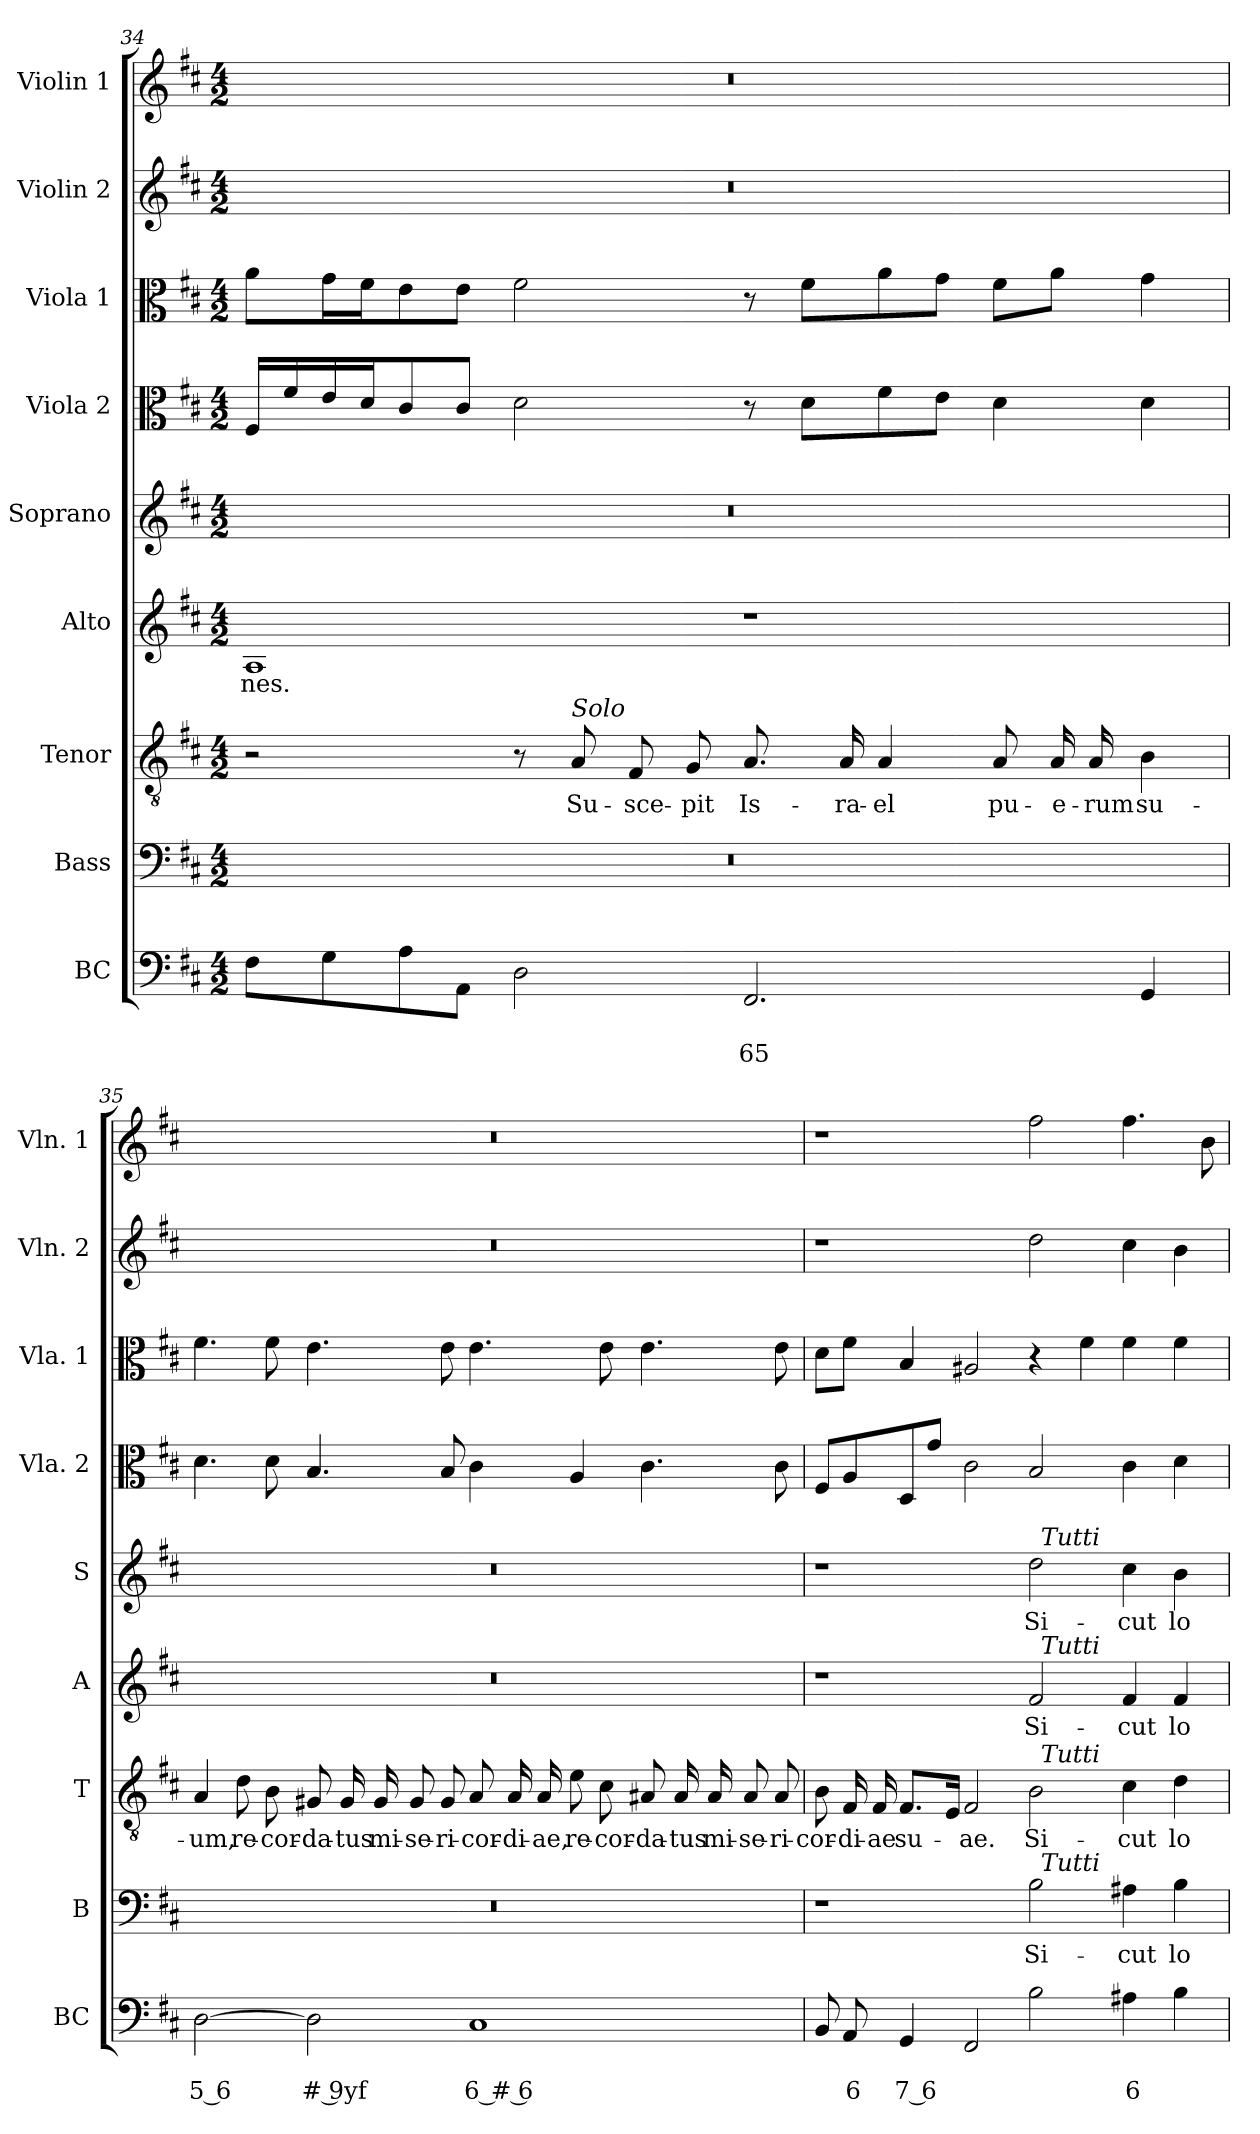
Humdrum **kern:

**kern	**text	**text	**kern	**text	**kern	**text	**kern	**text	**kern	**text	**kern	**kern	**kern	**kern
*part9	*part9	*part9	*part8	*part8	*part7	*part7	*part6	*part6	*part5	*part5	*part4	*part3	*part2	*part1
*staff9	*staff9	*staff9	*staff8	*staff8	*staff7	*staff7	*staff6	*staff6	*staff5	*staff5	*staff4	*staff3	*staff2	*staff1
*I"BC	*	*	*I"Bass	*	*I"Tenor	*	*I"Alto	*	*I"Soprano	*	*I"Viola 2	*I"Viola 1	*I"Violin 2	*I"Violin 1
*I'BC	*	*	*I'B	*	*I'T	*	*I'A	*	*I'S	*	*I'Vla. 2	*I'Vla. 1	*I'Vln. 2	*I'Vln. 1
*clefF4	*	*	*clefF4	*	*clefGv2	*	*clefG2	*	*clefG2	*	*clefC3	*clefC3	*clefG2	*clefG2
*k[f#c#]	*	*	*k[f#c#]	*	*k[f#c#]	*	*k[f#c#]	*	*k[f#c#]	*	*k[f#c#]	*k[f#c#]	*k[f#c#]	*k[f#c#]
*D:	*	*	*D:	*	*D:	*	*D:	*	*D:	*	*D:	*D:	*D:	*D:
*M4/2	*	*	*M4/2	*	*M4/2	*	*M4/2	*	*M4/2	*	*M4/2	*M4/2	*M4/2	*M4/2
=34	=34	=34	=34	=34	=34	=34	=34	=34	=34	=34	=34	=34	=34	=34
!	!	!	!	!	!	!	!	!LO:LY:b	!	!	!	!	!	!
8F#\L	.	.	0r	.	2r	.	1A	-nes.	0r	.	16F#/LL	8a\L	0r	0r
.	.	.	.	.	.	.	.	.	.	.	16f#/	.	.	.
8G\	.	.	.	.	.	.	.	.	.	.	16e/	16g\L	.	.
.	.	.	.	.	.	.	.	.	.	.	16d/J	16f#\J	.	.
8A\	.	.	.	.	.	.	.	.	.	.	8c#/	8e\	.	.
8AA\J	.	.	.	.	.	.	.	.	.	.	8c#/J	8e\J	.	.
2D\	.	.	.	.	8r	.	.	.	.	.	2d\	2f#\	.	.
!	!	!	!	!	!LO:TX:a:i:t=Solo	!	!	!	!	!	!	!	!	!
!	!	!	!	!	!	!LO:LY:b	!	!	!	!	!	!	!	!
.	.	.	.	.	8A/	Su-	.	.	.	.	.	.	.	.
!	!	!	!	!	!	!LO:LY:b	!	!	!	!	!	!	!	!
.	.	.	.	.	8F#/	-sce-	.	.	.	.	.	.	.	.
!	!	!	!	!	!	!LO:LY:b	!	!	!	!	!	!	!	!
.	.	.	.	.	8G/	-pit	.	.	.	.	.	.	.	.
!	!	!LO:LY:b	!	!	!	!LO:LY:b	!	!	!	!	!	!	!	!
2.FF#/	.	65	.	.	8.A/	Is-	1r	.	.	.	8r	8r	.	.
.	.	.	.	.	.	.	.	.	.	.	8d\L	8f#\L	.	.
!	!	!	!	!	!	!LO:LY:b	!	!	!	!	!	!	!	!
.	.	.	.	.	16A/	-ra-	.	.	.	.	.	.	.	.
!	!	!	!	!	!	!LO:LY:b	!	!	!	!	!	!	!	!
.	.	.	.	.	4A/	-el	.	.	.	.	8f#\	8a\	.	.
.	.	.	.	.	.	.	.	.	.	.	8e\J	8g\J	.	.
!	!	!	!	!	!	!LO:LY:b	!	!	!	!	!	!	!	!
.	.	.	.	.	8A/	pu-	.	.	.	.	4d\	8f#\L	.	.
!	!	!	!	!	!	!LO:LY:b	!	!	!	!	!	!	!	!
.	.	.	.	.	16A/	-e-	.	.	.	.	.	8a\J	.	.
!	!	!	!	!	!	!LO:LY:b	!	!	!	!	!	!	!	!
.	.	.	.	.	16A/	-rum	.	.	.	.	.	.	.	.
!	!	!	!	!	!	!LO:LY:b	!	!	!	!	!	!	!	!
4GG/	.	.	.	.	4B\	su-	.	.	.	.	4d\	4g\	.	.
!!LO:PB:g=z
=35	=35	=35	=35	=35	=35	=35	=35	=35	=35	=35	=35	=35	=35	=35
!	!	!LO:LY:b	!	!	!	!LO:LY:b	!	!	!	!	!	!	!	!
[2D\	.	5 6	0r	.	4A/	-um,	0r	.	0r	.	4.d\	4.f#\	0r	0r
!	!	!	!	!	!	!LO:LY:b	!	!	!	!	!	!	!	!
.	.	.	.	.	8d\	re-	.	.	.	.	.	.	.	.
!	!	!	!	!	!	!LO:LY:b	!	!	!	!	!	!	!	!
.	.	.	.	.	8B\	-cor-	.	.	.	.	8d\	8f#\	.	.
!	!	!LO:LY:b	!	!	!	!LO:LY:b	!	!	!	!	!	!	!	!
2D\]	.	# 9yf	.	.	8G#X/	-da-	.	.	.	.	4.B/	4.e\	.	.
!	!	!	!	!	!	!LO:LY:b	!	!	!	!	!	!	!	!
.	.	.	.	.	16G#/	-tus	.	.	.	.	.	.	.	.
!	!	!	!	!	!	!LO:LY:b	!	!	!	!	!	!	!	!
.	.	.	.	.	16G#/	mi-	.	.	.	.	.	.	.	.
!	!	!	!	!	!	!LO:LY:b	!	!	!	!	!	!	!	!
.	.	.	.	.	8G#/	-se-	.	.	.	.	.	.	.	.
!	!	!	!	!	!	!LO:LY:b	!	!	!	!	!	!	!	!
.	.	.	.	.	8G#/	-ri-	.	.	.	.	8B/	8e\	.	.
!	!	!LO:LY:b	!	!	!	!LO:LY:b	!	!	!	!	!	!	!	!
1C#	.	6 # 6	.	.	8A/	-cor-	.	.	.	.	4c#\	4.e\	.	.
!	!	!	!	!	!	!LO:LY:b	!	!	!	!	!	!	!	!
.	.	.	.	.	16A/	-di-	.	.	.	.	.	.	.	.
!	!	!	!	!	!	!LO:LY:b	!	!	!	!	!	!	!	!
.	.	.	.	.	16A/	-ae,	.	.	.	.	.	.	.	.
!	!	!	!	!	!	!LO:LY:b	!	!	!	!	!	!	!	!
.	.	.	.	.	8e\	re-	.	.	.	.	4A/	.	.	.
!	!	!	!	!	!	!LO:LY:b	!	!	!	!	!	!	!	!
.	.	.	.	.	8c#\	-cor-	.	.	.	.	.	8e\	.	.
!	!	!	!	!	!	!LO:LY:b	!	!	!	!	!	!	!	!
.	.	.	.	.	8A#X/	-da-	.	.	.	.	4.c#\	4.e\	.	.
!	!	!	!	!	!	!LO:LY:b	!	!	!	!	!	!	!	!
.	.	.	.	.	16A#/	-tus	.	.	.	.	.	.	.	.
!	!	!	!	!	!	!LO:LY:b	!	!	!	!	!	!	!	!
.	.	.	.	.	16A#/	mi-	.	.	.	.	.	.	.	.
!	!	!	!	!	!	!LO:LY:b	!	!	!	!	!	!	!	!
.	.	.	.	.	8A#/	-se-	.	.	.	.	.	.	.	.
!	!	!	!	!	!	!LO:LY:b	!	!	!	!	!	!	!	!
.	.	.	.	.	8A#/	-ri-	.	.	.	.	8c#\	8e\	.	.
=36	=36	=36	=36	=36	=36	=36	=36	=36	=36	=36	=36	=36	=36	=36
!	!	!	!	!	!	!LO:LY:b	!	!	!	!	!	!	!	!
*	*	*	*^	*	*^	*	*^	*	*^	*	*	*	*	*
8BB/	.	.	1r	1ryy	.	8B\	1ryy	-cor-	1r	1ryy	.	1r	1ryy	.	8F#/L	8d\L	1r	1r
!	!	!LO:LY:b	!	!	!	!	!	!LO:LY:b	!	!	!	!	!	!	!	!	!	!
8AA/	.	6	.	.	.	16F#/	.	-di-	.	.	.	.	.	.	8A/	8f#\J	.	.
!	!	!	!	!	!	!	!	!LO:LY:b	!	!	!	!	!	!	!	!	!	!
.	.	.	.	.	.	16F#/	.	-ae	.	.	.	.	.	.	.	.	.	.
!	!	!LO:LY:b	!	!	!	!	!	!LO:LY:b	!	!	!	!	!	!	!	!	!	!
4GG/	.	7 6	.	.	.	8.F#/L	.	su-	.	.	.	.	.	.	8D/	4B/	.	.
.	.	.	.	.	.	.	.	.	.	.	.	.	.	.	8g/J	.	.	.
.	.	.	.	.	.	16E/Jk	.	.	.	.	.	.	.	.	.	.	.	.
!	!	!	!	!	!	!	!	!LO:LY:b	!	!	!	!	!	!	!	!	!	!
2FF#/	.	.	.	.	.	2F#/	.	-ae.	.	.	.	.	.	.	2c#\	2A#X/	.	.
!	!	!	!	!	!LO:LY:b	!	!	!LO:LY:b	!	!	!LO:LY:b	!	!	!LO:LY:b	!	!	!	!
2B\	.	.	2B\	32ryy	Si-	2B\	32ryy	Si-	2f#/	32ryy	Si-	2dd\	32ryy	Si-	2B/	4r	2dd\	2ff#\
!	!	!	!	!	!	!	!	!	!	!	!	!	!LO:TX:a:i:t=Tutti	!	!	!	!	!
!	!	!	!	!	!	!	!	!	!	!LO:TX:a:i:t=Tutti	!	!	!	!	!	!	!	!
!	!	!	!	!	!	!	!LO:TX:a:i:t=Tutti	!	!	!	!	!	!	!	!	!	!	!
!	!	!	!	!LO:TX:a:i:t=Tutti	!	!	!	!	!	!	!	!	!	!	!	!	!	!
.	.	.	.	2ryy	.	.	2ryy	.	.	2ryy	.	.	2ryy	.	.	.	.	.
.	.	.	.	.	.	.	.	.	.	.	.	.	.	.	.	4f#\	.	.
!	!	!LO:LY:b	!	!	!LO:LY:b	!	!	!LO:LY:b	!	!	!LO:LY:b	!	!	!LO:LY:b	!	!	!	!
4A#X\	.	6	4A#X\	.	-cut	4c#\	.	-cut	4f#/	.	-cut	4cc#\	.	-cut	4c#\	4f#\	4cc#\	4.ff#\
.	.	.	.	4...ryy	.	.	4...ryy	.	.	4...ryy	.	.	4...ryy	.	.	.	.	.
!	!	!	!	!	!LO:LY:b	!	!	!LO:LY:b	!	!	!LO:LY:b	!	!	!LO:LY:b	!	!	!	!
4B\	.	.	4B\	.	lo-	4d\	.	lo-	4f#/	.	lo-	4b\	.	lo-	4d\	4f#\	4b\	.
.	.	.	.	.	.	.	.	.	.	.	.	.	.	.	.	.	.	8b\
*	*	*	*v	*v	*	*	*	*	*v	*v	*	*v	*v	*	*	*	*	*
*	*	*	*	*	*v	*v	*	*	*	*	*	*	*	*	*
=	=	=	=	=	=	=	=	=	=	=	=	=	=	=
*-	*-	*-	*-	*-	*-	*-	*-	*-	*-	*-	*-	*-	*-	*-
